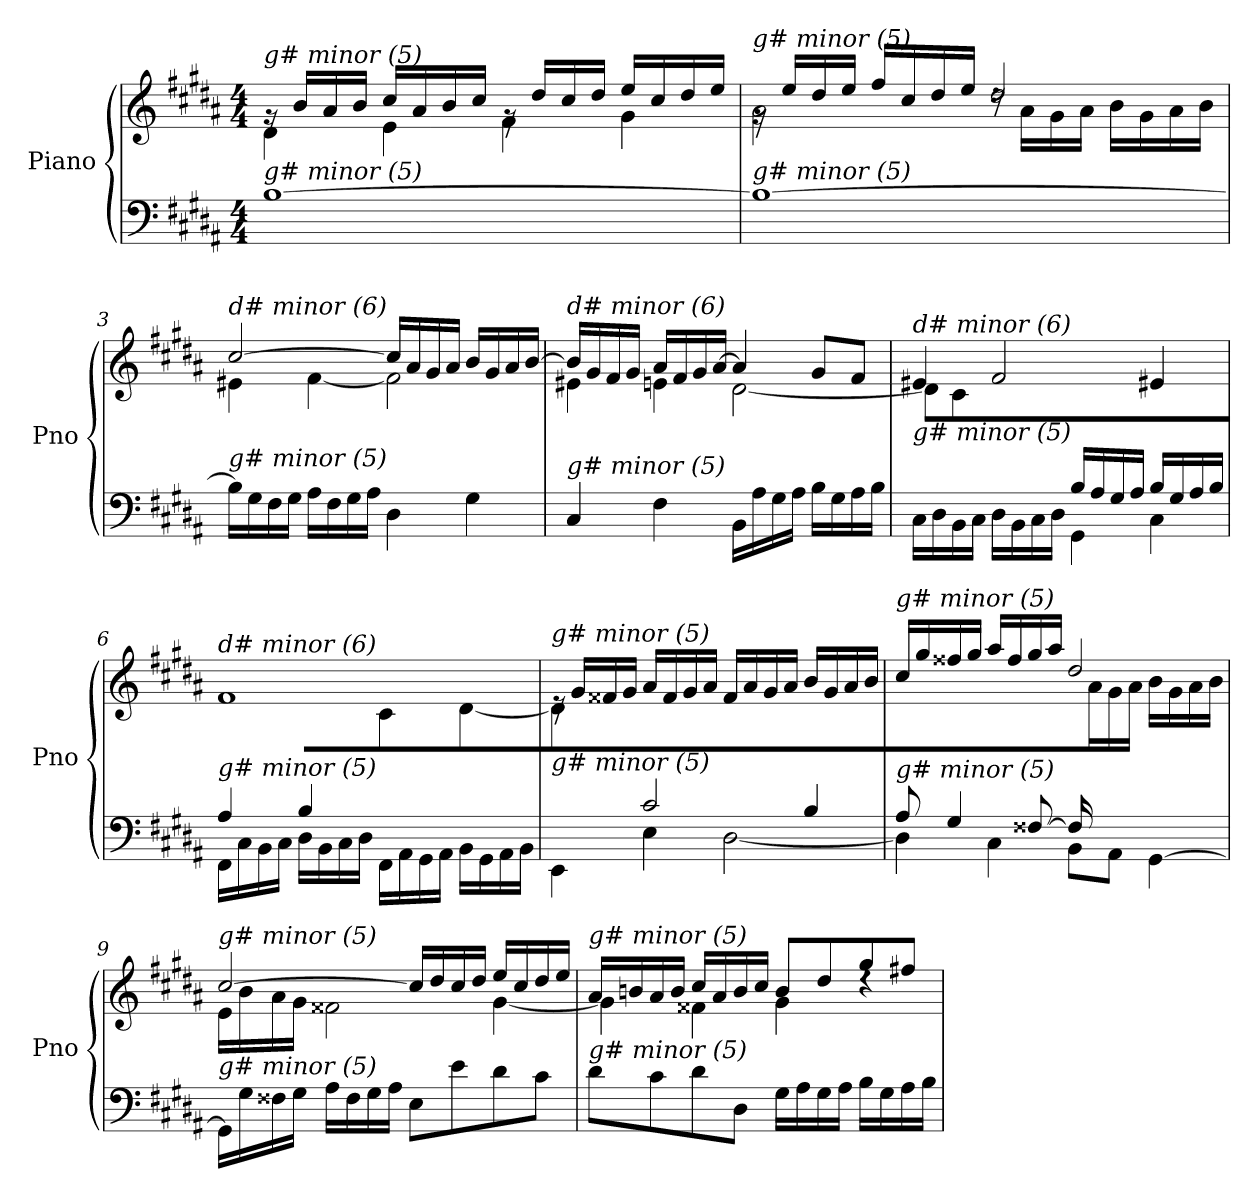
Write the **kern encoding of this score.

**kern	**kern
*part1	*part1
*staff2	*staff1
*I"Piano	*
*I'Pno	*
*clefF4	*clefG2
*k[f#c#g#d#a#]	*k[f#c#g#d#a#]
*M4/4	*M4/4
=1	=1
*	*^
!	!LO:TX:i:t=g# minor (5)	!
!LO:TX:i:t=g# minor (5)	!	!
[1B	16rg	4d#\
.	16b/LL	.
.	16a#/	.
.	16b/JJ	.
.	16cc#/LL	4e\
.	16a#/	.
.	16b/	.
.	16cc#/JJ	.
.	16rg	4f#\
.	16dd#/LL	.
.	16cc#/	.
.	16dd#/JJ	.
.	16ee/LL	4g#\
.	16cc#/	.
.	16dd#/	.
.	16ee/JJ	.
=2	=2	=2
!	!LO:TX:i:t=g# minor (5)	!
!LO:TX:i:t=g# minor (5)	!	!
1B_	16rg	2a#\
.	16ee/LL	.
.	16dd#/	.
.	16ee/JJ	.
.	16ff#/LL	.
.	16cc#/	.
.	16dd#/	.
.	16ee/JJ	.
.	2dd#/	16rdd
.	.	16a#\LL
.	.	16g#\
.	.	16a#\JJ
.	.	16b\LL
.	.	16g#\
.	.	16a#\
.	.	16b\JJ
=3	=3	=3
!	!LO:TX:i:t=d# minor (6)	!
!LO:TX:i:t=g# minor (5)	!	!
16B\LL]	[2cc#/	4e#X\
16G#\	.	.
16F#\	.	.
16G#\JJ	.	.
16A#\LL	.	[4f#\
16F#\	.	.
16G#\	.	.
16A#\JJ	.	.
4D#\	16cc#/LL]	2f#\]
.	16a#/	.
.	16g#/	.
.	16a#/JJ	.
4G#\	16b/LL	.
.	16g#/	.
.	16a#/	.
.	[16b/JJ	.
!!LO:LB:g=z	!!
=4	=4	=4
!	!LO:TX:i:t=d# minor (6)	!
!LO:TX:i:t=g# minor (5)	!	!
4C#/	16b/LL]	4e#X\
.	16g#/	.
.	16f#/	.
.	16g#/JJ	.
4F#\	16a#/LL	4en\
.	16f#/	.
.	16g#/	.
.	[16a#/JJ	.
16BB\LL	4a#/]	[2d#\
16A#\	.	.
16G#\	.	.
16A#\JJ	.	.
16B\LL	8g#/L	.
16G#\	.	.
16A#\	8f#/J	.
16B\JJ	.	.
=5	=5	=5
*^	*	*
!	!	!LO:TX:i:t=d# minor (6)	!
!LO:TX:i:t=g# minor (5)	!	!	!
4ryy	16C#\LL	4e#X/	8d#\L]
.	16D#\	.	.
.	16BB\	.	8c#\
.	16C#\JJ	.	.
8B/	16D#\LL	2f#/	2.ryy
.	16BB\	.	.
8A#/J	16C#\	.	.
.	16D#\JJ	.	.
16B/LL	4GG#\	.	.
16A#/	.	.	.
16G#/	.	.	.
16A#/JJ	.	.	.
16B/LL	4C#\	4e#X/	.
16G#/	.	.	.
16A#/	.	.	.
16B/JJ	.	.	.
=6	=6	=6	=6
!	!	!LO:TX:i:t=d# minor (6)	!
!LO:TX:i:t=g# minor (5)	!	!	!
4A#/	16FF#\LL	1f#	2ryy
.	16C#\	.	.
.	16BB\	.	.
.	16C#\JJ	.	.
4B/	16D#\LL	.	.
.	16BB\	.	.
.	16C#\	.	.
.	16D#\JJ	.	.
2ryy	16FF#\LL	.	4c#\
.	16AA#\	.	.
.	16GG#\	.	.
.	16AA#\JJ	.	.
.	16BB\LL	.	[4d#\
.	16GG#\	.	.
.	16AA#\	.	.
.	16BB\JJ	.	.
!!LO:LB:g=z	!!
=7	=7	=7	=7
!	!	!LO:TX:i:t=g# minor (5)	!
!LO:TX:i:t=g# minor (5)	!	!	!
4ryy	4EE\	16re	4d#\]
.	.	16g#/LL	.
.	.	16f##X/	.
.	.	16g#/JJ	.
2c#/	4E\	16a#/LL	2.ryy
.	.	16f##/	.
.	.	16g#/	.
.	.	16a#/JJ	.
.	[2D#\	16f##/LL	.
.	.	16a#/	.
.	.	16g#/	.
.	.	16a#/JJ	.
4B/	.	16b/LL	.
.	.	16g#/	.
.	.	16a#/	.
.	.	16b/JJ	.
=8	=8	=8	=8
!	!	!LO:TX:i:t=g# minor (5)	!
!LO:TX:i:t=g# minor (5)	!	!	!
8A#/	4D#\]	16cc#/LL	2ryy
.	.	16gg#/	.
4G#/	.	16ff##X/	.
.	.	16gg#/JJ	.
.	4C#\	16aa#/LL	.
.	.	16ff##/	.
[8F##X/	.	16gg#/	.
.	.	16aa#/JJ	.
16F##/LL]	8BB\L	2dd#/	16ryy
4..ryy	.	.	16a#\
.	8AA#\J	.	16g#\
.	.	.	16a#\JJ
.	[4GG#\	.	16b\LL
.	.	.	16g#\
.	.	.	16a#\
.	.	.	16b\JJ
*v	*v	*	*
=9	=9	=9
!	!LO:TX:i:t=g# minor (5)	!
!LO:TX:i:t=g# minor (5)	!	!
16GG#\LL]	[2cc#/	16e\LL
16G#\	.	16b\
16F##X\	.	16a#\
16G#\JJ	.	16g#\JJ
16A#\LL	.	2f##X\
16F##\	.	.
16G#\	.	.
16A#\JJ	.	.
8E\L	16cc#/LL]	.
.	16dd#/	.
8e\	16cc#/	.
.	16dd#/JJ	.
8d#\	16ee/LL	[4g#\
.	16cc#/	.
8c#\J	16dd#/	.
.	16ee/JJ	.
!!LO:LB:g=z	!!
=10	=10	=10
!	!LO:TX:i:t=g# minor (5)	!
!LO:TX:i:t=g# minor (5)	!	!
8d#\L	16a#/LL	4g#\]
.	16bn/	.
8c#\	16a#/	.
.	16b/JJ	.
8d#\	16cc#/LL	4f##X\
.	16a#/	.
8D#\J	16b/	.
.	16cc#/JJ	.
16G#\LL	8b/L	4g#\
16A#\	.	.
16G#\	8dd#/	.
16A#\JJ	.	.
16B\LL	8gg#/	4rdd
16G#\	.	.
16A#\	8ff#X/J	.
16B\JJ	.	.
*	*v	*v
=	=
*-	*-
